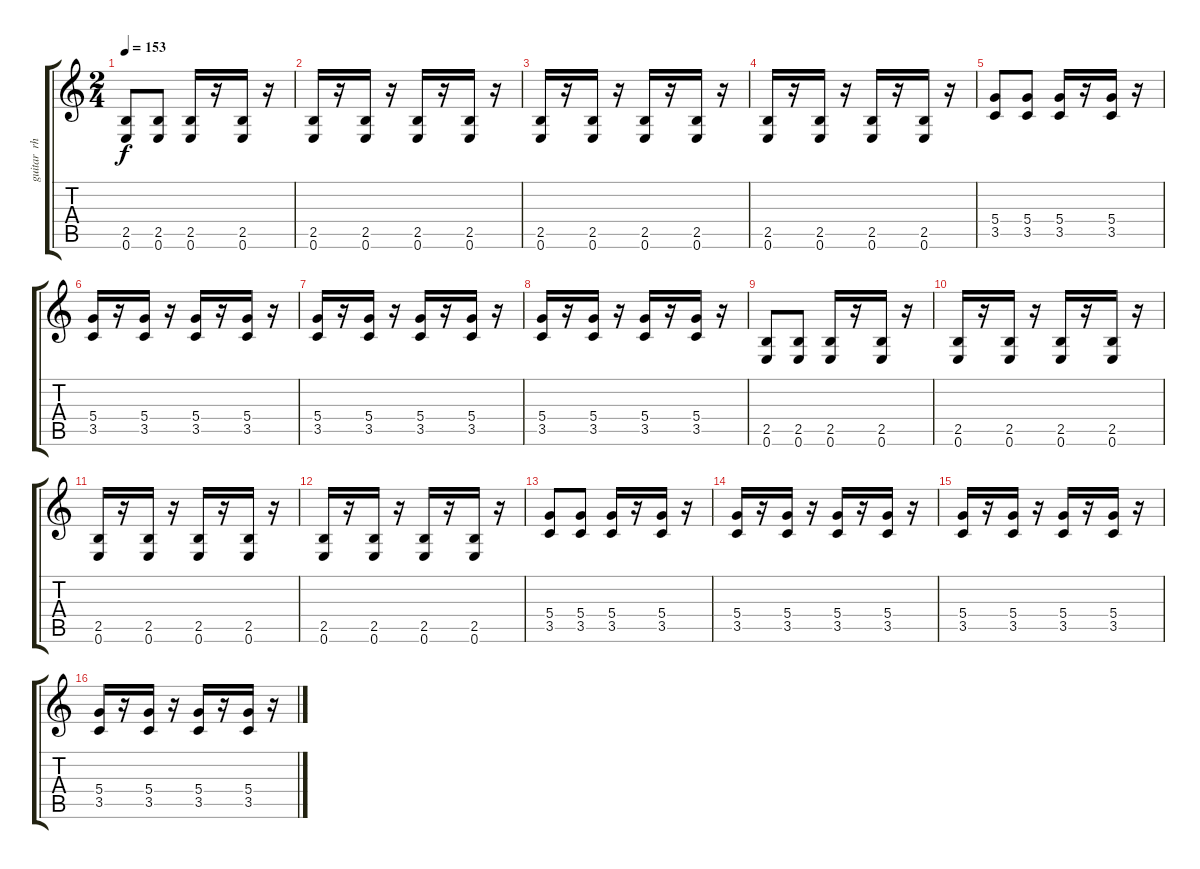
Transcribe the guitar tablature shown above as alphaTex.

\track ("guitar  rhythm  left" "guitar  rh") {instrument distortionguitar}
\staff {score tabs}
\tuning (E4 B3 G3 D3 A2 E2) {hide}
\ts (2 4)
\tempo 153
\clef g2
\ks c
(2.5 0.6).8{dy f} (2.5 0.6).8 (2.5 0.6).16 r.16 (2.5 0.6).16 r.16 |
(2.5 0.6).16 r.16 (2.5 0.6).16 r.16 (2.5 0.6).16 r.16 (2.5 0.6).16 r.16 |
(2.5 0.6).16 r.16 (2.5 0.6).16 r.16 (2.5 0.6).16 r.16 (2.5 0.6).16 r.16 |
(2.5 0.6).16 r.16 (2.5 0.6).16 r.16 (2.5 0.6).16 r.16 (2.5 0.6).16 r.16 |
(5.4 3.5).8 (5.4 3.5).8 (5.4 3.5).16 r.16 (5.4 3.5).16 r.16 |
(5.4 3.5).16 r.16 (5.4 3.5).16 r.16 (5.4 3.5).16 r.16 (5.4 3.5).16 r.16 |
(5.4 3.5).16 r.16 (5.4 3.5).16 r.16 (5.4 3.5).16 r.16 (5.4 3.5).16 r.16 |
(5.4 3.5).16 r.16 (5.4 3.5).16 r.16 (5.4 3.5).16 r.16 (5.4 3.5).16 r.16 |
(2.5 0.6).8 (2.5 0.6).8 (2.5 0.6).16 r.16 (2.5 0.6).16 r.16 |
(2.5 0.6).16 r.16 (2.5 0.6).16 r.16 (2.5 0.6).16 r.16 (2.5 0.6).16 r.16 |
(2.5 0.6).16 r.16 (2.5 0.6).16 r.16 (2.5 0.6).16 r.16 (2.5 0.6).16 r.16 |
(2.5 0.6).16 r.16 (2.5 0.6).16 r.16 (2.5 0.6).16 r.16 (2.5 0.6).16 r.16 |
(5.4 3.5).8 (5.4 3.5).8 (5.4 3.5).16 r.16 (5.4 3.5).16 r.16 |
(5.4 3.5).16 r.16 (5.4 3.5).16 r.16 (5.4 3.5).16 r.16 (5.4 3.5).16 r.16 |
(5.4 3.5).16 r.16 (5.4 3.5).16 r.16 (5.4 3.5).16 r.16 (5.4 3.5).16 r.16 |
(5.4 3.5).16 r.16 (5.4 3.5).16 r.16 (5.4 3.5).16 r.16 (5.4 3.5).16 r.16
